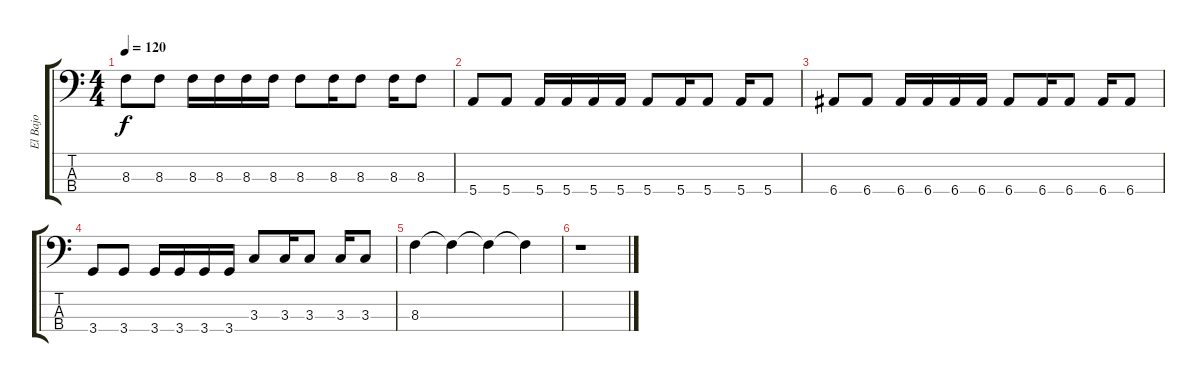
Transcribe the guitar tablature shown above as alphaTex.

\track ("El Bajo" "El Bajo") {instrument electricbasspick}
\staff {score tabs}
\tuning (G2 D2 A1 E1) {hide}
\ts (4 4)
\tempo 120
\clef f4
\ks c
8.3.8{dy f} 8.3.8 8.3.16 8.3.16 8.3.16 8.3.16 8.3.8 8.3.16 8.3.8 8.3.16 8.3.8 |
5.4.8 5.4.8 5.4.16 5.4.16 5.4.16 5.4.16 5.4.8 5.4.16 5.4.8 5.4.16 5.4.8 |
6.4.8 6.4.8 6.4.16 6.4.16 6.4.16 6.4.16 6.4.8 6.4.16 6.4.8 6.4.16 6.4.8 |
3.4.8 3.4.8 3.4.16 3.4.16 3.4.16 3.4.16 3.3.8 3.3.16 3.3.8 3.3.16 3.3.8 |
8.3.4 8.3{t}.4 8.3{t}.4 8.3{t}.4 |
r.1
